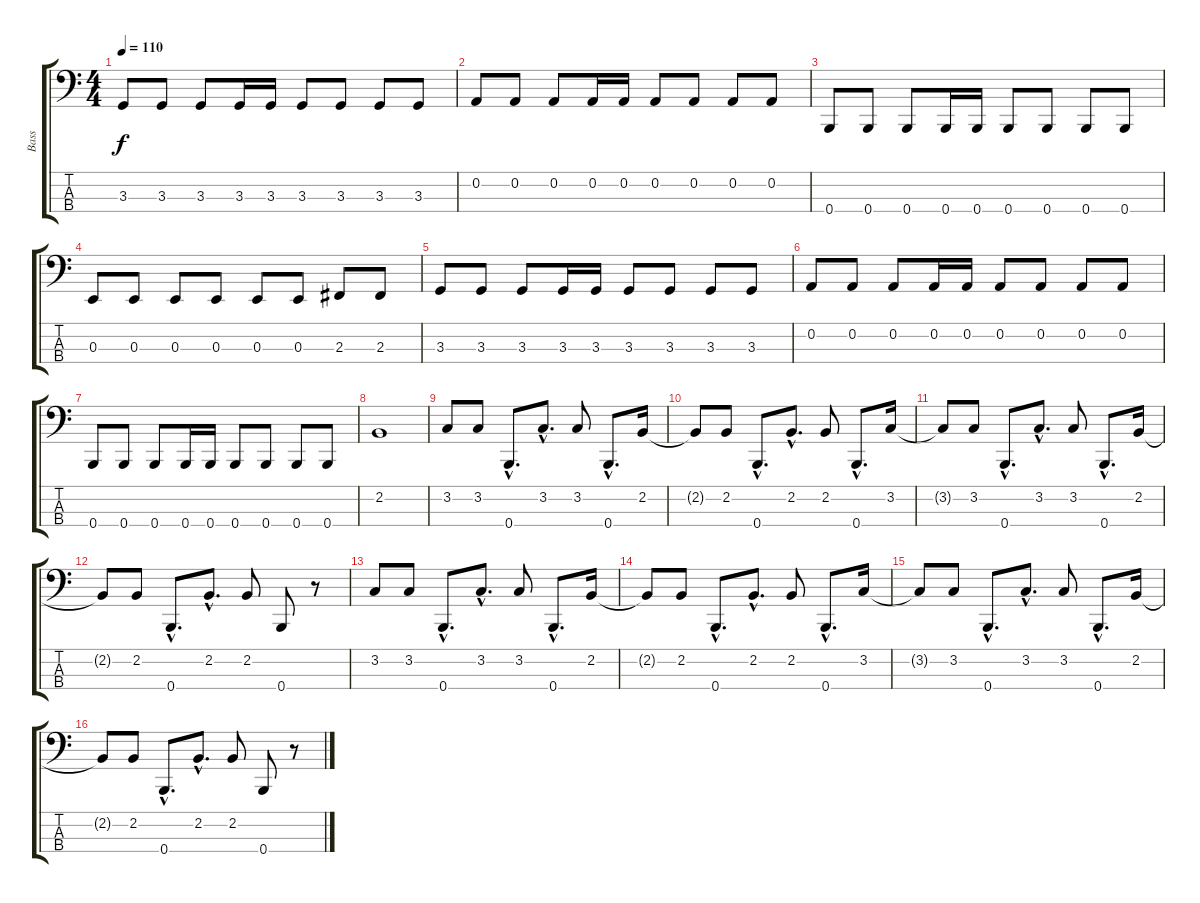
\track ("Bass" "Bass") {instrument electricbassfinger}
\staff {score tabs}
\tuning (D2 A1 E1 B0) {hide}
\ts (4 4)
\tempo 110
\clef f4
\ks c
3.3.8{dy f} 3.3.8 3.3.8 3.3.16 3.3.16 3.3.8 3.3.8 3.3.8 3.3.8 |
0.2.8 0.2.8 0.2.8 0.2.16 0.2.16 0.2.8 0.2.8 0.2.8 0.2.8 |
0.4.8 0.4.8 0.4.8 0.4.16 0.4.16 0.4.8 0.4.8 0.4.8 0.4.8 |
0.3.8 0.3.8 0.3.8 0.3.8 0.3.8 0.3.8 2.3.8 2.3.8 |
3.3.8 3.3.8 3.3.8 3.3.16 3.3.16 3.3.8 3.3.8 3.3.8 3.3.8 |
0.2.8 0.2.8 0.2.8 0.2.16 0.2.16 0.2.8 0.2.8 0.2.8 0.2.8 |
0.4.8 0.4.8 0.4.8 0.4.16 0.4.16 0.4.8 0.4.8 0.4.8 0.4.8 |
2.2.1 |
3.2.8 3.2.8 0.4{hac}.8{d} 3.2{hac}.8{d} 3.2.8 0.4{hac}.8{d} 2.2.16 |
2.2{t}.8 2.2.8 0.4{hac}.8{d} 2.2{hac}.8{d} 2.2.8 0.4{hac}.8{d} 3.2.16 |
3.2{t}.8 3.2.8 0.4{hac}.8{d} 3.2{hac}.8{d} 3.2.8 0.4{hac}.8{d} 2.2.16 |
2.2{t}.8 2.2.8 0.4{hac}.8{d} 2.2{hac}.8{d} 2.2.8 0.4.8 r.8 |
3.2.8 3.2.8 0.4{hac}.8{d} 3.2{hac}.8{d} 3.2.8 0.4{hac}.8{d} 2.2.16 |
2.2{t}.8 2.2.8 0.4{hac}.8{d} 2.2{hac}.8{d} 2.2.8 0.4{hac}.8{d} 3.2.16 |
3.2{t}.8 3.2.8 0.4{hac}.8{d} 3.2{hac}.8{d} 3.2.8 0.4{hac}.8{d} 2.2.16 |
2.2{t}.8 2.2.8 0.4{hac}.8{d} 2.2{hac}.8{d} 2.2.8 0.4.8 r.8
